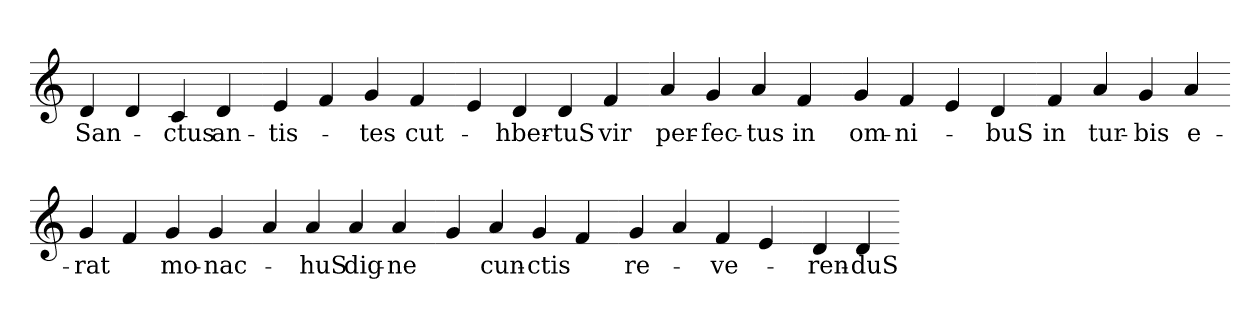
**kern	**text
*part1	*part1
*staff1	*staff1
*clefG2	*
=	=
4d	San-
4d	.
4c	ctus
4d	an-
=-	=-
4e	tis-
4f	.
4g	tes
4f	cut-
=-	=-
4e	.
4d	hber-
4d	tuS
4f	vir
=-	=-
4a	per-
4g	fec-
4a	tus
4f	in
=-	=-
4g	om-
4f	ni-
4e	.
4d	buS
=-	=-
4f	in
4a	tur-
4g	bis
4a	e-
=-	=-
4g	rat
4f	.
4g	mo-
4g	nac-
=-	=-
4a	.
4a	huS
4a	dig-
4a	ne
=-	=-
4g	.
4a	cun-
4g	ctis
4f	.
=-	=-
4g	re-
4a	.
4f	ve-
4e	.
=-	=-
4d	ren-
4d	duS
=-	=-
*-	*-
